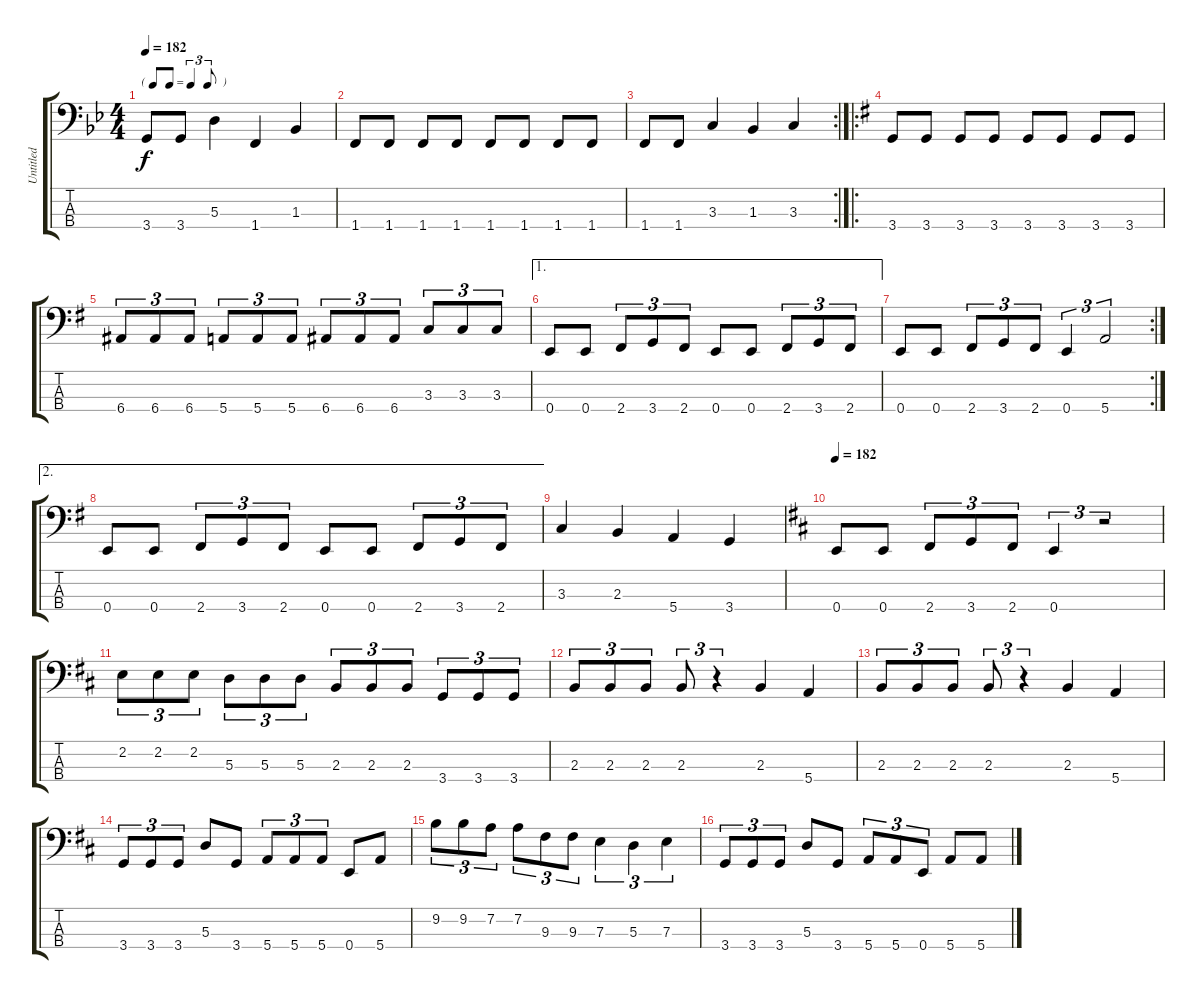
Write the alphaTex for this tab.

\track ("Untitled" "Untitled") {instrument electricbassfinger}
\staff {score tabs}
\tuning (G2 D2 A1 E1) {hide}
\ts (4 4)
\tf triplet8th
\tempo 182
\clef f4
\ks bb
3.4.8{dy f} 3.4.8 5.3.4 1.4.4 1.3.4 |
1.4.8 1.4.8 1.4.8 1.4.8 1.4.8 1.4.8 1.4.8 1.4.8 |
\rc 2
1.4.8 1.4.8 3.3.4 1.3.4 3.3.4 |
\ro
\ks g
3.4.8 3.4.8 3.4.8 3.4.8 3.4.8 3.4.8 3.4.8 3.4.8 |
6.4.8{tu (3 2)} 6.4.8{tu (3 2)} 6.4.8{tu (3 2)} 5.4.8{tu (3 2)} 5.4.8{tu (3 2)} 5.4.8{tu (3 2)} 6.4.8{tu (3 2)} 6.4.8{tu (3 2)} 6.4.8{tu (3 2)} 3.3.8{tu (3 2)} 3.3.8{tu (3 2)} 3.3.8{tu (3 2)} |
\ae 1
0.4.8 0.4.8 2.4.8{tu (3 2)} 3.4.8{tu (3 2)} 2.4.8{tu (3 2)} 0.4.8 0.4.8 2.4.8{tu (3 2)} 3.4.8{tu (3 2)} 2.4.8{tu (3 2)} |
\rc 2
0.4.8 0.4.8 2.4.8{tu (3 2)} 3.4.8{tu (3 2)} 2.4.8{tu (3 2)} 0.4.4{tu (3 2)} 5.4.2{tu (3 2)} |
\ae 2
0.4.8 0.4.8 2.4.8{tu (3 2)} 3.4.8{tu (3 2)} 2.4.8{tu (3 2)} 0.4.8 0.4.8 2.4.8{tu (3 2)} 3.4.8{tu (3 2)} 2.4.8{tu (3 2)} |
3.3.4 2.3.4 5.4.4 3.4.4 |
\tempo 182
\ks d
0.4.8 0.4.8 2.4.8{tu (3 2)} 3.4.8{tu (3 2)} 2.4.8{tu (3 2)} 0.4.4{tu (3 2)} r.2{tu (3 2)} |
2.2.8{tu (3 2)} 2.2.8{tu (3 2)} 2.2.8{tu (3 2)} 5.3.8{tu (3 2)} 5.3.8{tu (3 2)} 5.3.8{tu (3 2)} 2.3.8{tu (3 2)} 2.3.8{tu (3 2)} 2.3.8{tu (3 2)} 3.4.8{tu (3 2)} 3.4.8{tu (3 2)} 3.4.8{tu (3 2)} |
2.3.8{tu (3 2)} 2.3.8{tu (3 2)} 2.3.8{tu (3 2)} 2.3.8{tu (3 2)} r.4{tu (3 2)} 2.3.4 5.4.4 |
2.3.8{tu (3 2)} 2.3.8{tu (3 2)} 2.3.8{tu (3 2)} 2.3.8{tu (3 2)} r.4{tu (3 2)} 2.3.4 5.4.4 |
3.4.8{tu (3 2)} 3.4.8{tu (3 2)} 3.4.8{tu (3 2)} 5.3.8 3.4.8 5.4.8{tu (3 2)} 5.4.8{tu (3 2)} 5.4.8{tu (3 2)} 0.4.8 5.4.8 |
9.2.8{tu (3 2)} 9.2.8{tu (3 2)} 7.2.8{tu (3 2)} 7.2.8{tu (3 2)} 9.3.8{tu (3 2)} 9.3.8{tu (3 2)} 7.3.4{tu (3 2)} 5.3.4{tu (3 2)} 7.3.4{tu (3 2)} |
3.4.8{tu (3 2)} 3.4.8{tu (3 2)} 3.4.8{tu (3 2)} 5.3.8 3.4.8 5.4.8{tu (3 2)} 5.4.8{tu (3 2)} 0.4.8{tu (3 2)} 5.4.8 5.4.8
